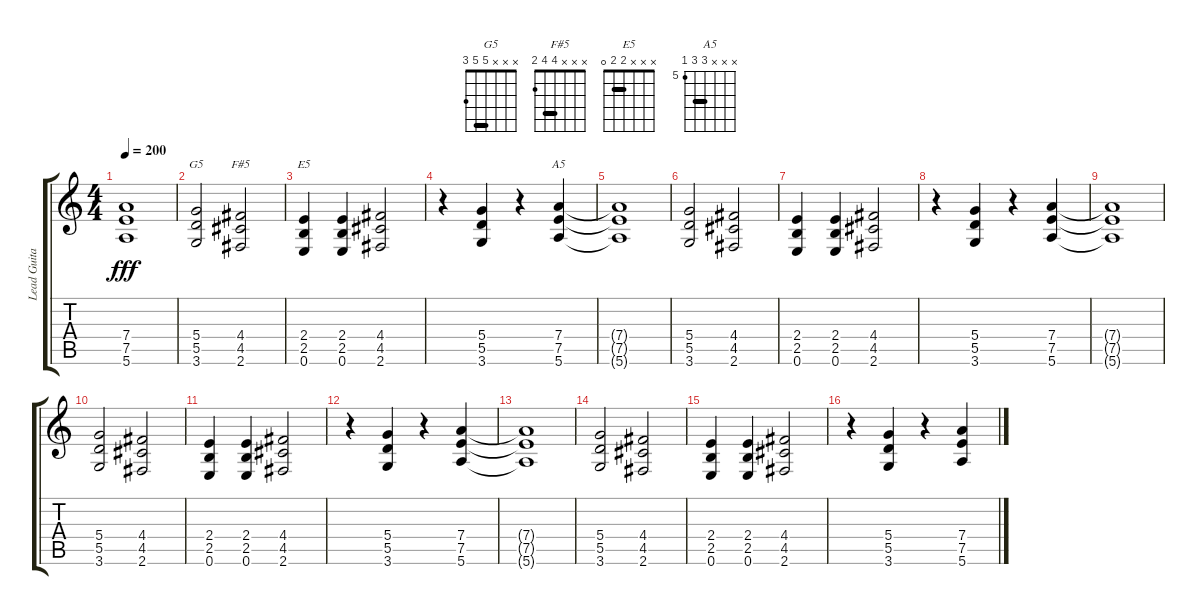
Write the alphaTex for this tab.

\track ("Lead Guitar" "Lead Guita") {instrument distortionguitar}
\staff {score tabs}
\tuning (E4 B3 G3 D3 A2 E2) {hide}
\chord ("G5" x x x 5 5 3) {barre 5}
\chord ("F#5" x x x 4 4 2) {barre 4}
\chord ("E5" x x x 2 2 0) {barre 2}
\chord ("A5" x x x 7 7 5) {firstfret 5 barre 7}
\ts (4 4)
\tempo 200
\clef g2
\ks c
(7.4{t} 7.5{t} 5.6{t}).1{dy fff} |
(5.4 5.5 3.6).2{ch "G5"} (4.4 4.5 2.6).2{ch "F#5"} |
(2.4 2.5 0.6).4{ch "E5"} (2.4 2.5 0.6).4 (4.4 4.5 2.6).2 |
r.4 (5.4 5.5 3.6).4 r.4 (7.4 7.5 5.6).4{ch "A5"} |
(7.4{t} 7.5{t} 5.6{t}).1 |
(5.4 5.5 3.6).2 (4.4 4.5 2.6).2 |
(2.4 2.5 0.6).4 (2.4 2.5 0.6).4 (4.4 4.5 2.6).2 |
r.4 (5.4 5.5 3.6).4 r.4 (7.4 7.5 5.6).4 |
(7.4{t} 7.5{t} 5.6{t}).1 |
(5.4 5.5 3.6).2 (4.4 4.5 2.6).2 |
(2.4 2.5 0.6).4 (2.4 2.5 0.6).4 (4.4 4.5 2.6).2 |
r.4 (5.4 5.5 3.6).4 r.4 (7.4 7.5 5.6).4 |
(7.4{t} 7.5{t} 5.6{t}).1 |
(5.4 5.5 3.6).2 (4.4 4.5 2.6).2 |
(2.4 2.5 0.6).4 (2.4 2.5 0.6).4 (4.4 4.5 2.6).2 |
r.4 (5.4 5.5 3.6).4 r.4 (7.4 7.5 5.6).4
